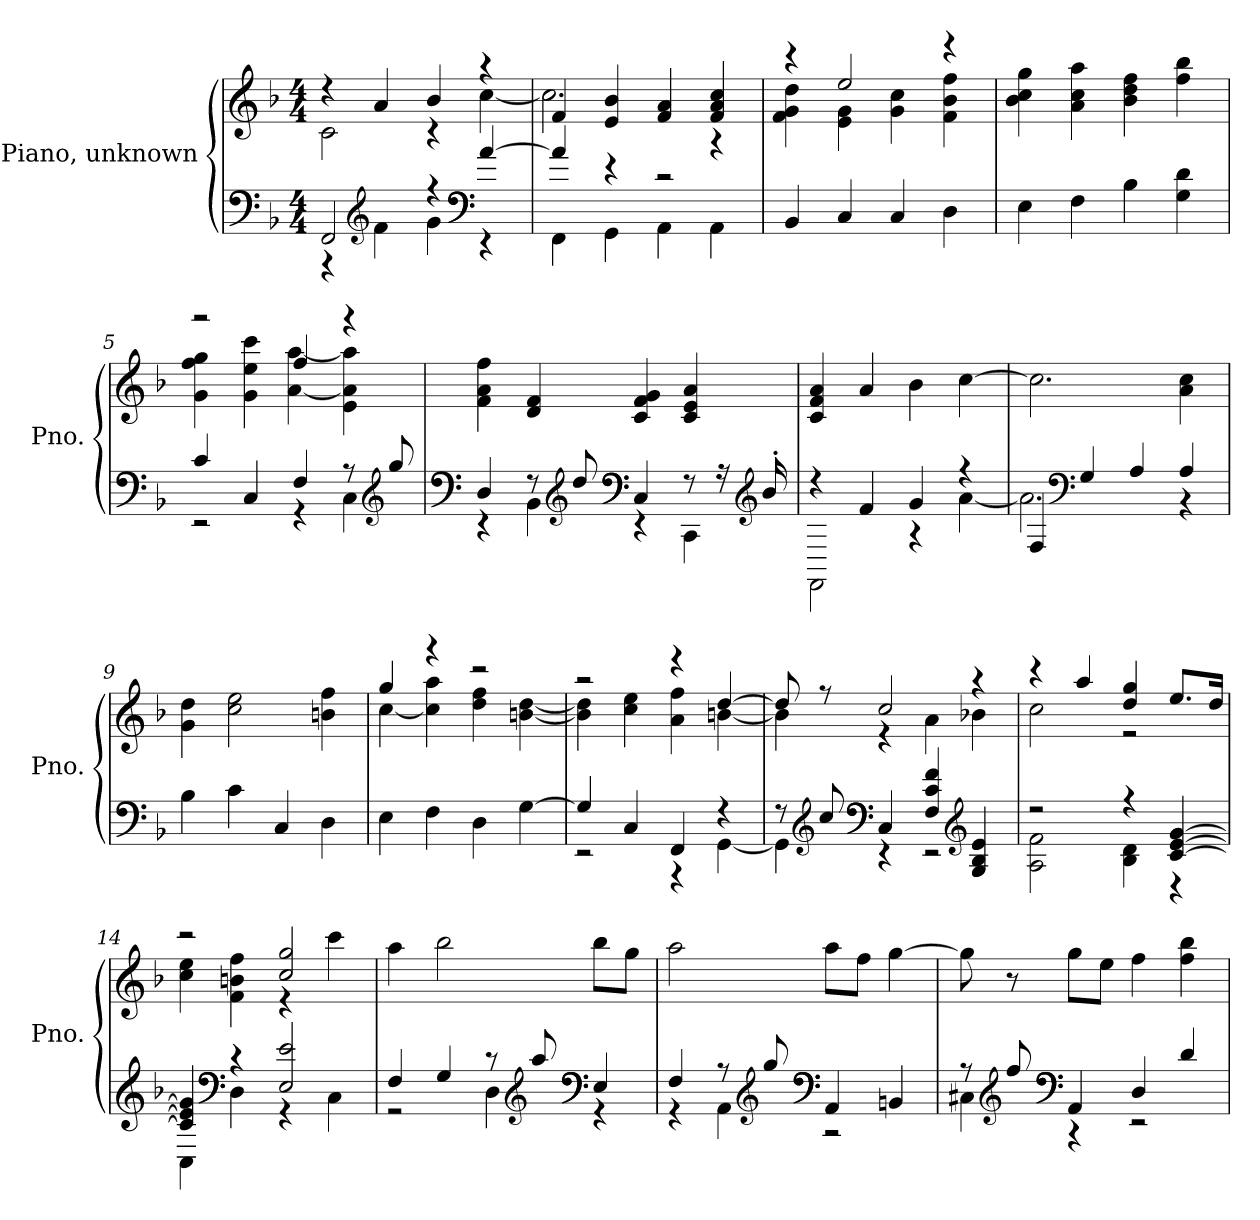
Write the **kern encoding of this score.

**kern	**kern
*part1	*part1
*staff2	*staff1
*I"Piano, unknown	*
*I'Pno.	*
*clefF4	*clefG2
*k[b-]	*k[b-]
*M4/4	*M4/4
*MM120	*MM120
=1	=1
*^	*^
2FF/	4r	4r	2c\
*clefG2	*	*	*
.	4f\	4a/	.
4r	4g\	4b-/	4r
*clefF4	*	*	*
[4a/	4r	4r	[4cc\
=2	=2	=2	=2
4a/]	4FF\	4f/	2.cc\]
4r	4GG\	4e/ 4b-/	.
2r	4AA\	4f/ 4a/	.
.	4AA\	4f/ 4a/ 4cc/	4r
*v	*v	*	*
=3	=3	=3
4BB-/	4r	4f\ 4g\ 4dd\
4C/	2ee/	4e\ 4g\
4C/	.	4g\ 4cc\
4D\	4r	4f\ 4b-\ 4ff\
*	*v	*v
=4	=4
4E\	4b-\ 4cc\ 4gg\
4F\	4a\ 4cc\ 4aa\
4B-\	4b-\ 4dd\ 4ff\
4G\ 4d\	4ff\ 4bb-\
=5	=5
*^	*^
4c/	2r	2r	4g\ 4ff\ 4gg\
4C/	.	.	4g\ 4ee\ 4ccc\
4F/	4r	4ff/	[4a\ [4aa\
8r	4C\	4r	4e\ 4a\] 4aa\]
*clefG2	*	*	*
8gg/	.	.	.
*	*	*v	*v
!!LO:LB:g=z
=6	=6	=6
*clefF4	*	*
4D/	4r	4f\ 4a\ 4ff\
8r	4BB-\	4d/ 4f/
*clefG2	*	*
8dd/	.	.
*clefF4	*	*
4C/	4r	4c/ 4f/ 4g/
8r	4CC\	4c/ 4e/ 4a/
16r	.	.
*clefG2	*	*
16b-'/	.	.
=7	=7	=7
4r	2FF\	4c/ 4f/ 4a/
4f/	.	4a/
4g/	4r	4b-\
4r	[4a\	[4cc\
=8	=8	=8
4F/	2.a\]	2.cc\]
*clefF4	*	*
4G/	.	.
4A/	.	.
4A/	4r	4a\ 4cc\
*v	*v	*
=9	=9
4B-\	4g\ 4dd\
4c\	2cc\ 2ee\
4C/	.
4D\	4bn\ 4ff\
=10	=10
*	*^
4E\	4gg/	[4cc\
4F\	4r	4cc\] 4aa\
4D\	2r	4dd\ 4ff\
[4G\	.	[4bn\ [4dd\
=11	=11	=11
*^	*	*
4G/]	2r	2r	4b\] 4dd\]
4C/	.	.	4cc\ 4ee\
4FF/	4r	4r	4a\ 4ff\
4r	[4GG\	[4dd/	[4bn\
!!LO:LB:g=z	!!
=12	=12	=12	=12
8r	4GG\]	8dd/]	4b\]
*clefG2	*	*	*
8cc/	.	8r	.
*clefF4	*	*	*
4C/	4r	2cc/	4r
4F/ 4c/ 4f/	2r	.	4a\
*clefG2	*	*	*
4G/ 4B-/ 4e/	.	4r	4b-X\
=13	=13	=13	=13
2r	2A\ 2f\	4r	2cc\
.	.	4aa/	.
4r	4B-\ 4d\	4dd/ 4gg/	2r
[4c/ [4e/ [4g/	4r	8.ee/L	.
.	.	16dd/Jk	.
=14	=14	=14	=14
4c/] 4e/] 4g/]	4C\	2r	4cc\ 4ee\
*clefF4	*	*	*
4r	4D\	.	4f\ 4bn\ 4ff\
2E/ 2e/	4r	2cc/ 2gg/	4r
.	4C\	.	4ccc\
*	*	*v	*v
=15	=15	=15
4F/	2r	4aa\
4G/	.	2bb-\
8r	4D\	.
*clefG2	*	*
8aa/	.	.
*clefF4	*	*
4E/	4r	8bb-\L
.	.	8gg\J
!!LO:LB:g=z
=16	=16	=16
4F/	4r	2aa\
8r	4AA\	.
*clefG2	*	*
8gg/	.	.
*clefF4	*	*
4AA/	2r	8aa\L
.	.	8ff\J
4BBn/	.	[4gg\
=17	=17	=17
8r	4C#X\	8gg\]
*clefG2	*	*
8ff/	.	8r
*clefF4	*	*
4AA/	4r	8gg\L
.	.	8ee\J
4D/	2r	4ff\
4d/	.	4ff\ 4bb-\
*v	*v	*
=	=
*-	*-
